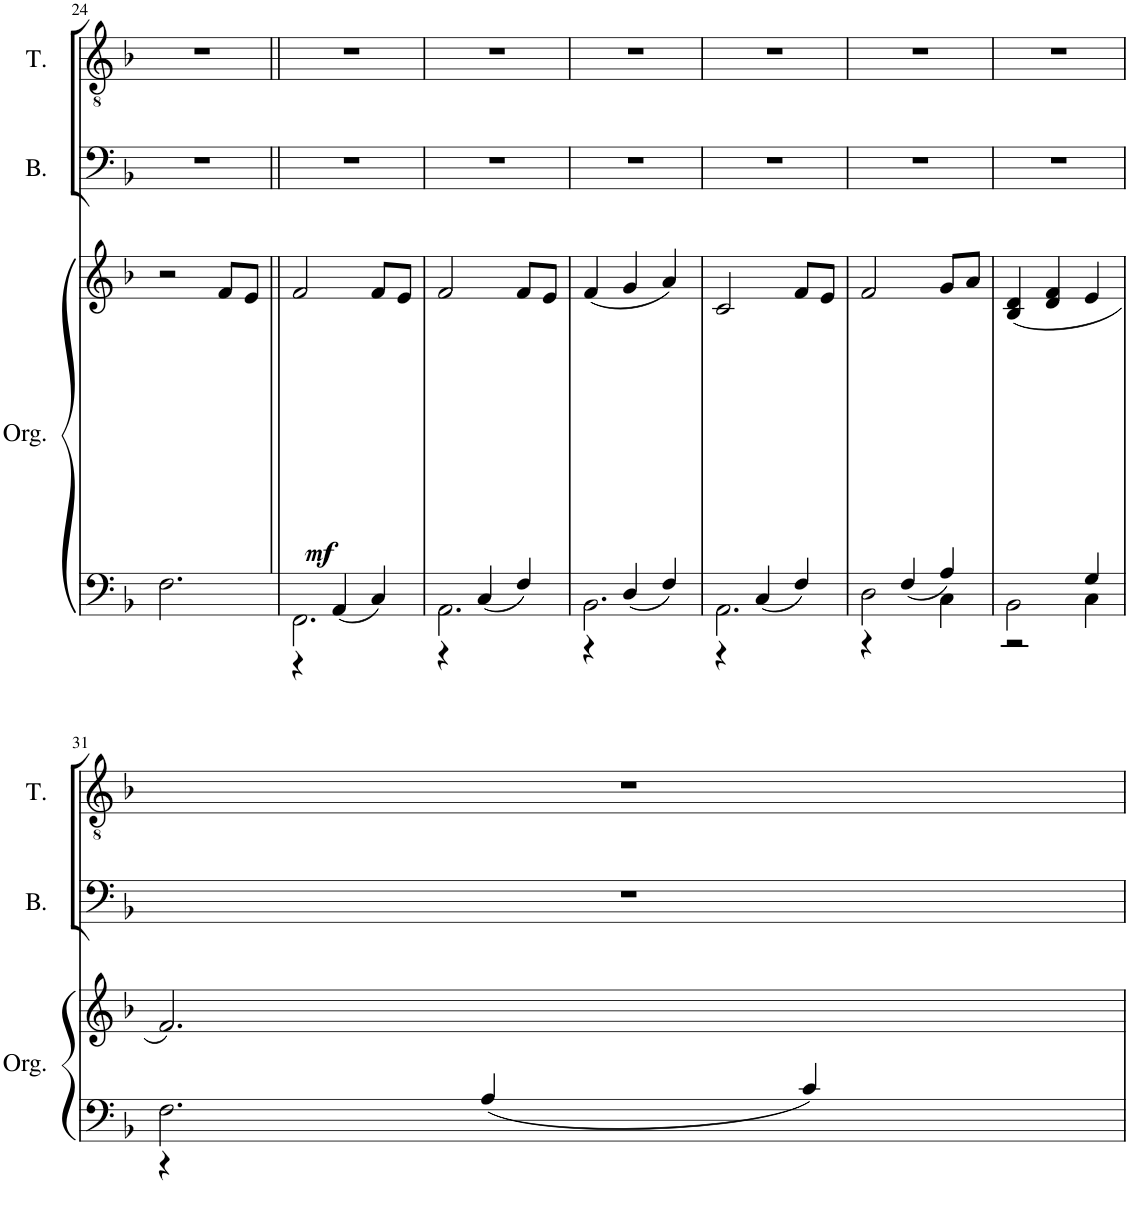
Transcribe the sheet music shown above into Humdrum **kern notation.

**kern	**kern	**dynam	**kern	**kern
*part3	*part3	*part3	*part2	*part1
*staff4	*staff3	*staff3/4	*staff2	*staff1
*I"Organ	*	*	*I"Bass	*I"Tenor
*I'Org.	*	*	*I'B.	*I'T.
!!LO:PB:g=z
*clefF4	*clefG2	*	*clefF4	*clefGv2
*k[b-]	*k[b-]	*	*k[b-]	*k[b-]
*M3/4	*M3/4	*	*M3/4	*M3/4
=24	=24	=24	=24	=24
2.F\	2r	.	2.r	2.r
!	!	!LO:DY:b	!	!
.	8f/L	mf	.	.
.	8e/J	.	.	.
=25||	=25||	=25||	=25||	=25||
*^	*	*	*	*
2.FF\	4r	2f/	.	2.r	2.r
.	4AA/	.	.	.	.
.	4C/	8f/L	.	.	.
.	.	8e/J	.	.	.
=26	=26	=26	=26	=26	=26
2.AA\	4r	2f/	.	2.r	2.r
.	4C/	.	.	.	.
.	4F/	8f/L	.	.	.
.	.	8e/J	.	.	.
=27	=27	=27	=27	=27	=27
2.BB-\	4r	(4f/	.	2.r	2.r
.	4D/	4g/	.	.	.
.	4F/	4a/)	.	.	.
=28	=28	=28	=28	=28	=28
2.AA\	4r	2c/	.	2.r	2.r
.	4C/	.	.	.	.
.	4F/	8f/L	.	.	.
.	.	8e/J	.	.	.
=29	=29	=29	=29	=29	=29
2D\	4r	2f/	.	2.r	2.r
.	4F/	.	.	.	.
4C\	4A/	8g/L	.	.	.
.	.	8a/J	.	.	.
=30	=30	=30	=30	=30	=30
2BB-\	2r	(4B-/ 4d/	.	2.r	2.r
.	.	4d/ 4f/	.	.	.
4C\	4G/	4e/	.	.	.
!!LO:LB:g=z
=31	=31	=31	=31	=31	=31
2.F\	4r	2.f/)	.	2.r	2.r
.	4A/	.	.	.	.
.	4c/	.	.	.	.
*v	*v	*	*	*	*
=	=	=	=	=
*-	*-	*-	*-	*-
